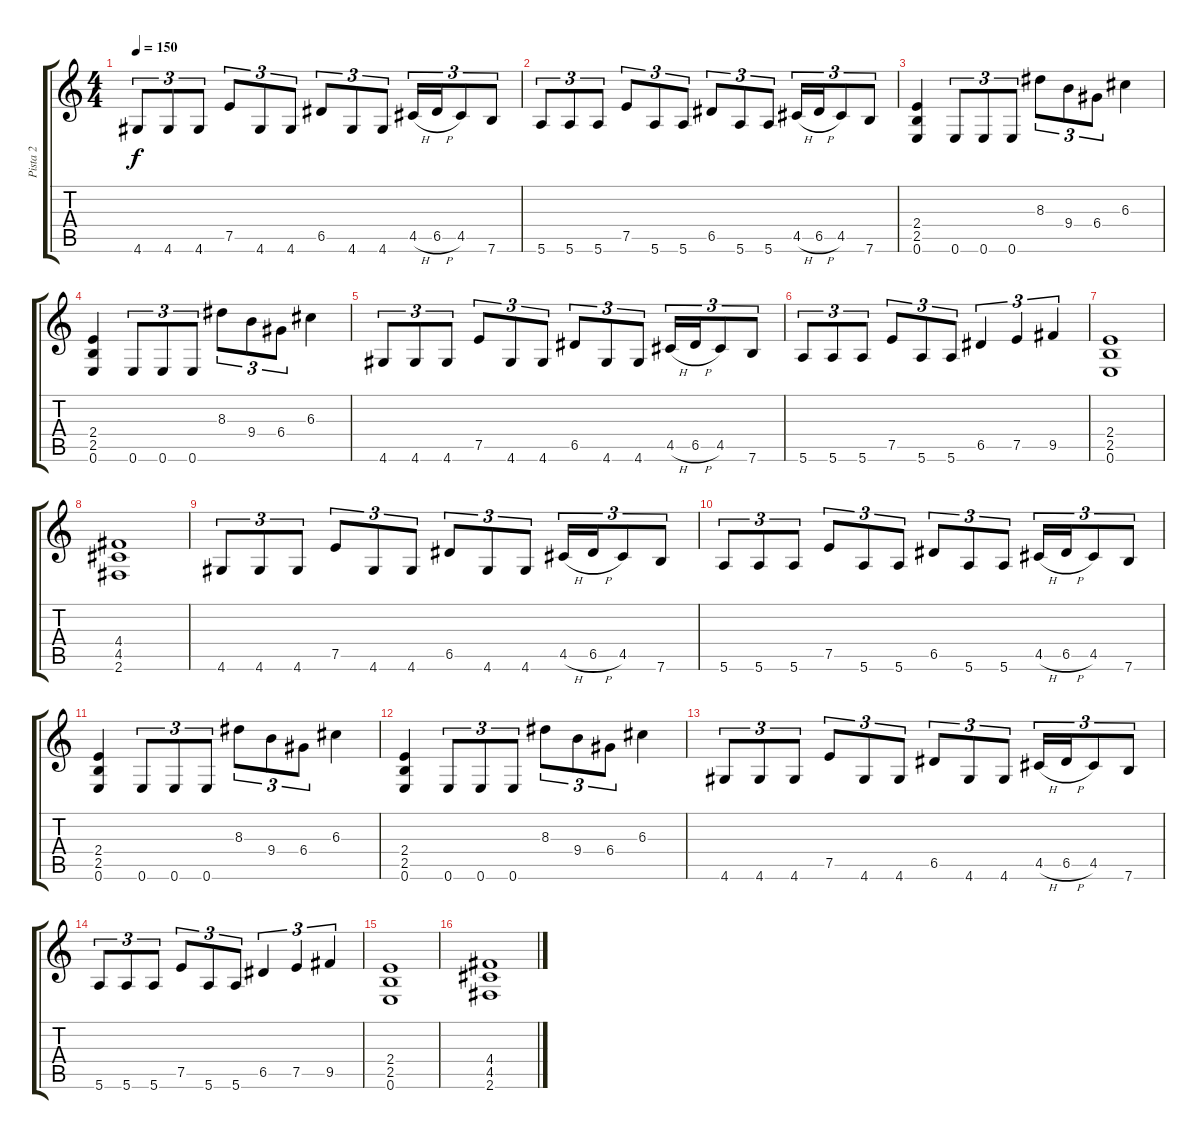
\track ("Pista 2" "Pista 2") {instrument overdrivenguitar}
\staff {score tabs}
\tuning (E4 B3 G3 D3 A2 E2) {hide}
\ts (4 4)
\tempo 150
\clef g2
\ks c
4.6.8{tu (3 2) dy f} 4.6.8{tu (3 2)} 4.6.8{tu (3 2)} 7.5.8{tu (3 2)} 4.6.8{tu (3 2)} 4.6.8{tu (3 2)} 6.5.8{tu (3 2)} 4.6.8{tu (3 2)} 4.6.8{tu (3 2)} 4.5{h}.16{tu (3 2)} 6.5{h}.16{tu (3 2)} 4.5.8{tu (3 2)} 7.6.8{tu (3 2)} |
5.6.8{tu (3 2)} 5.6.8{tu (3 2)} 5.6.8{tu (3 2)} 7.5.8{tu (3 2)} 5.6.8{tu (3 2)} 5.6.8{tu (3 2)} 6.5.8{tu (3 2)} 5.6.8{tu (3 2)} 5.6.8{tu (3 2)} 4.5{h}.16{tu (3 2)} 6.5{h}.16{tu (3 2)} 4.5.8{tu (3 2)} 7.6.8{tu (3 2)} |
(2.4 2.5 0.6).4 0.6.8{tu (3 2)} 0.6.8{tu (3 2)} 0.6.8{tu (3 2)} 8.3.8{tu (3 2)} 9.4.8{tu (3 2)} 6.4.8{tu (3 2)} 6.3.4 |
(2.4 2.5 0.6).4 0.6.8{tu (3 2)} 0.6.8{tu (3 2)} 0.6.8{tu (3 2)} 8.3.8{tu (3 2)} 9.4.8{tu (3 2)} 6.4.8{tu (3 2)} 6.3.4 |
4.6.8{tu (3 2)} 4.6.8{tu (3 2)} 4.6.8{tu (3 2)} 7.5.8{tu (3 2)} 4.6.8{tu (3 2)} 4.6.8{tu (3 2)} 6.5.8{tu (3 2)} 4.6.8{tu (3 2)} 4.6.8{tu (3 2)} 4.5{h}.16{tu (3 2)} 6.5{h}.16{tu (3 2)} 4.5.8{tu (3 2)} 7.6.8{tu (3 2)} |
5.6.8{tu (3 2)} 5.6.8{tu (3 2)} 5.6.8{tu (3 2)} 7.5.8{tu (3 2)} 5.6.8{tu (3 2)} 5.6.8{tu (3 2)} 6.5.4{tu (3 2)} 7.5.4{tu (3 2)} 9.5.4{tu (3 2)} |
(2.4 2.5 0.6).1 |
(4.4 4.5 2.6).1 |
4.6.8{tu (3 2)} 4.6.8{tu (3 2)} 4.6.8{tu (3 2)} 7.5.8{tu (3 2)} 4.6.8{tu (3 2)} 4.6.8{tu (3 2)} 6.5.8{tu (3 2)} 4.6.8{tu (3 2)} 4.6.8{tu (3 2)} 4.5{h}.16{tu (3 2)} 6.5{h}.16{tu (3 2)} 4.5.8{tu (3 2)} 7.6.8{tu (3 2)} |
5.6.8{tu (3 2)} 5.6.8{tu (3 2)} 5.6.8{tu (3 2)} 7.5.8{tu (3 2)} 5.6.8{tu (3 2)} 5.6.8{tu (3 2)} 6.5.8{tu (3 2)} 5.6.8{tu (3 2)} 5.6.8{tu (3 2)} 4.5{h}.16{tu (3 2)} 6.5{h}.16{tu (3 2)} 4.5.8{tu (3 2)} 7.6.8{tu (3 2)} |
(2.4 2.5 0.6).4 0.6.8{tu (3 2)} 0.6.8{tu (3 2)} 0.6.8{tu (3 2)} 8.3.8{tu (3 2)} 9.4.8{tu (3 2)} 6.4.8{tu (3 2)} 6.3.4 |
(2.4 2.5 0.6).4 0.6.8{tu (3 2)} 0.6.8{tu (3 2)} 0.6.8{tu (3 2)} 8.3.8{tu (3 2)} 9.4.8{tu (3 2)} 6.4.8{tu (3 2)} 6.3.4 |
4.6.8{tu (3 2)} 4.6.8{tu (3 2)} 4.6.8{tu (3 2)} 7.5.8{tu (3 2)} 4.6.8{tu (3 2)} 4.6.8{tu (3 2)} 6.5.8{tu (3 2)} 4.6.8{tu (3 2)} 4.6.8{tu (3 2)} 4.5{h}.16{tu (3 2)} 6.5{h}.16{tu (3 2)} 4.5.8{tu (3 2)} 7.6.8{tu (3 2)} |
5.6.8{tu (3 2)} 5.6.8{tu (3 2)} 5.6.8{tu (3 2)} 7.5.8{tu (3 2)} 5.6.8{tu (3 2)} 5.6.8{tu (3 2)} 6.5.4{tu (3 2)} 7.5.4{tu (3 2)} 9.5.4{tu (3 2)} |
(2.4 2.5 0.6).1 |
(4.4 4.5 2.6).1
